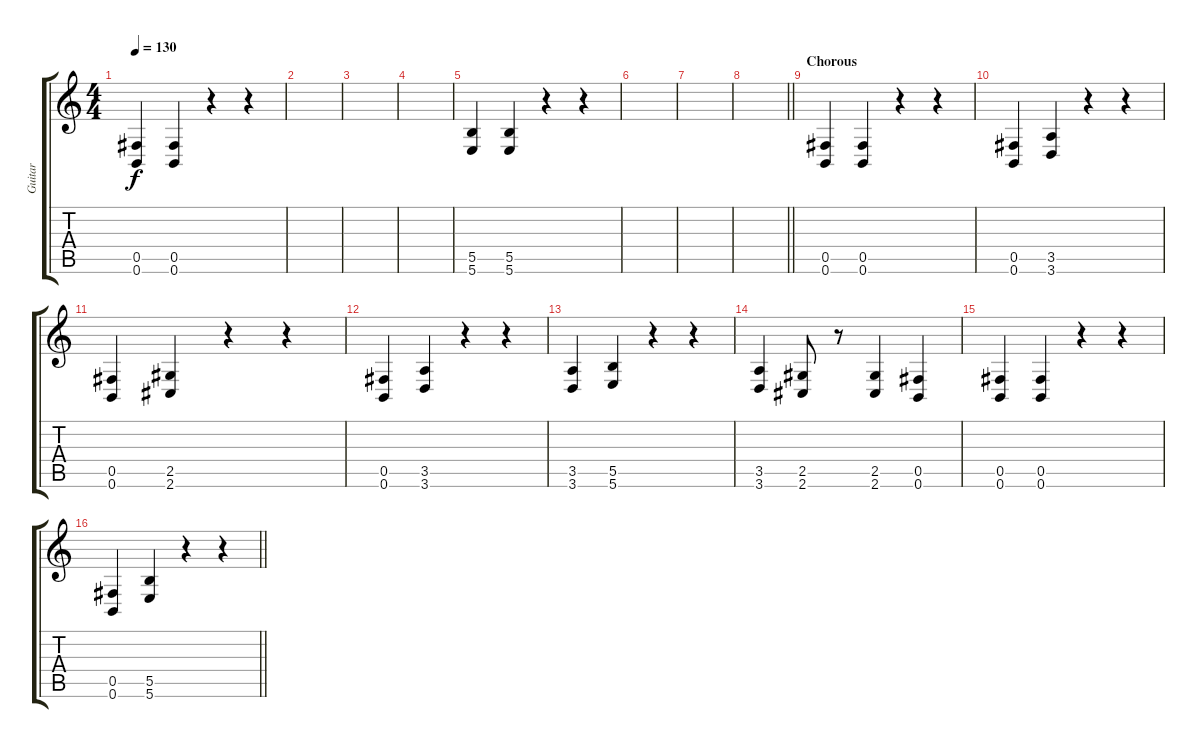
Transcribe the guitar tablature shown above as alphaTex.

\track ("Guitar" "Guitar") {instrument distortionguitar}
\staff {score tabs}
\tuning (Db4 Ab3 E3 B2 Gb2 B1) {hide}
\ts (4 4)
\tempo 130
\clef g2
\ks c
(0.5 0.6).4{dy f} (0.5 0.6).4 r.4 r.4 |
|
|
|
(5.5 5.6).4 (5.5 5.6).4 r.4 r.4 |
|
|
\barLineRight lightlight
|
\section ("" "Chorous")
(0.5 0.6).4 (0.5 0.6).4 r.4 r.4 |
(0.5 0.6).4 (3.5 3.6).4 r.4 r.4 |
(0.5 0.6).4 (2.5 2.6).4 r.4 r.4 |
(0.5 0.6).4 (3.5 3.6).4 r.4 r.4 |
(3.5 3.6).4 (5.5 5.6).4 r.4 r.4 |
(3.5 3.6).4 (2.5 2.6).8 r.8 (2.5 2.6).4 (0.5 0.6).4 |
(0.5 0.6).4 (0.5 0.6).4 r.4 r.4 |
\barLineRight lightlight
(0.5 0.6).4 (5.5 5.6).4 r.4 r.4
